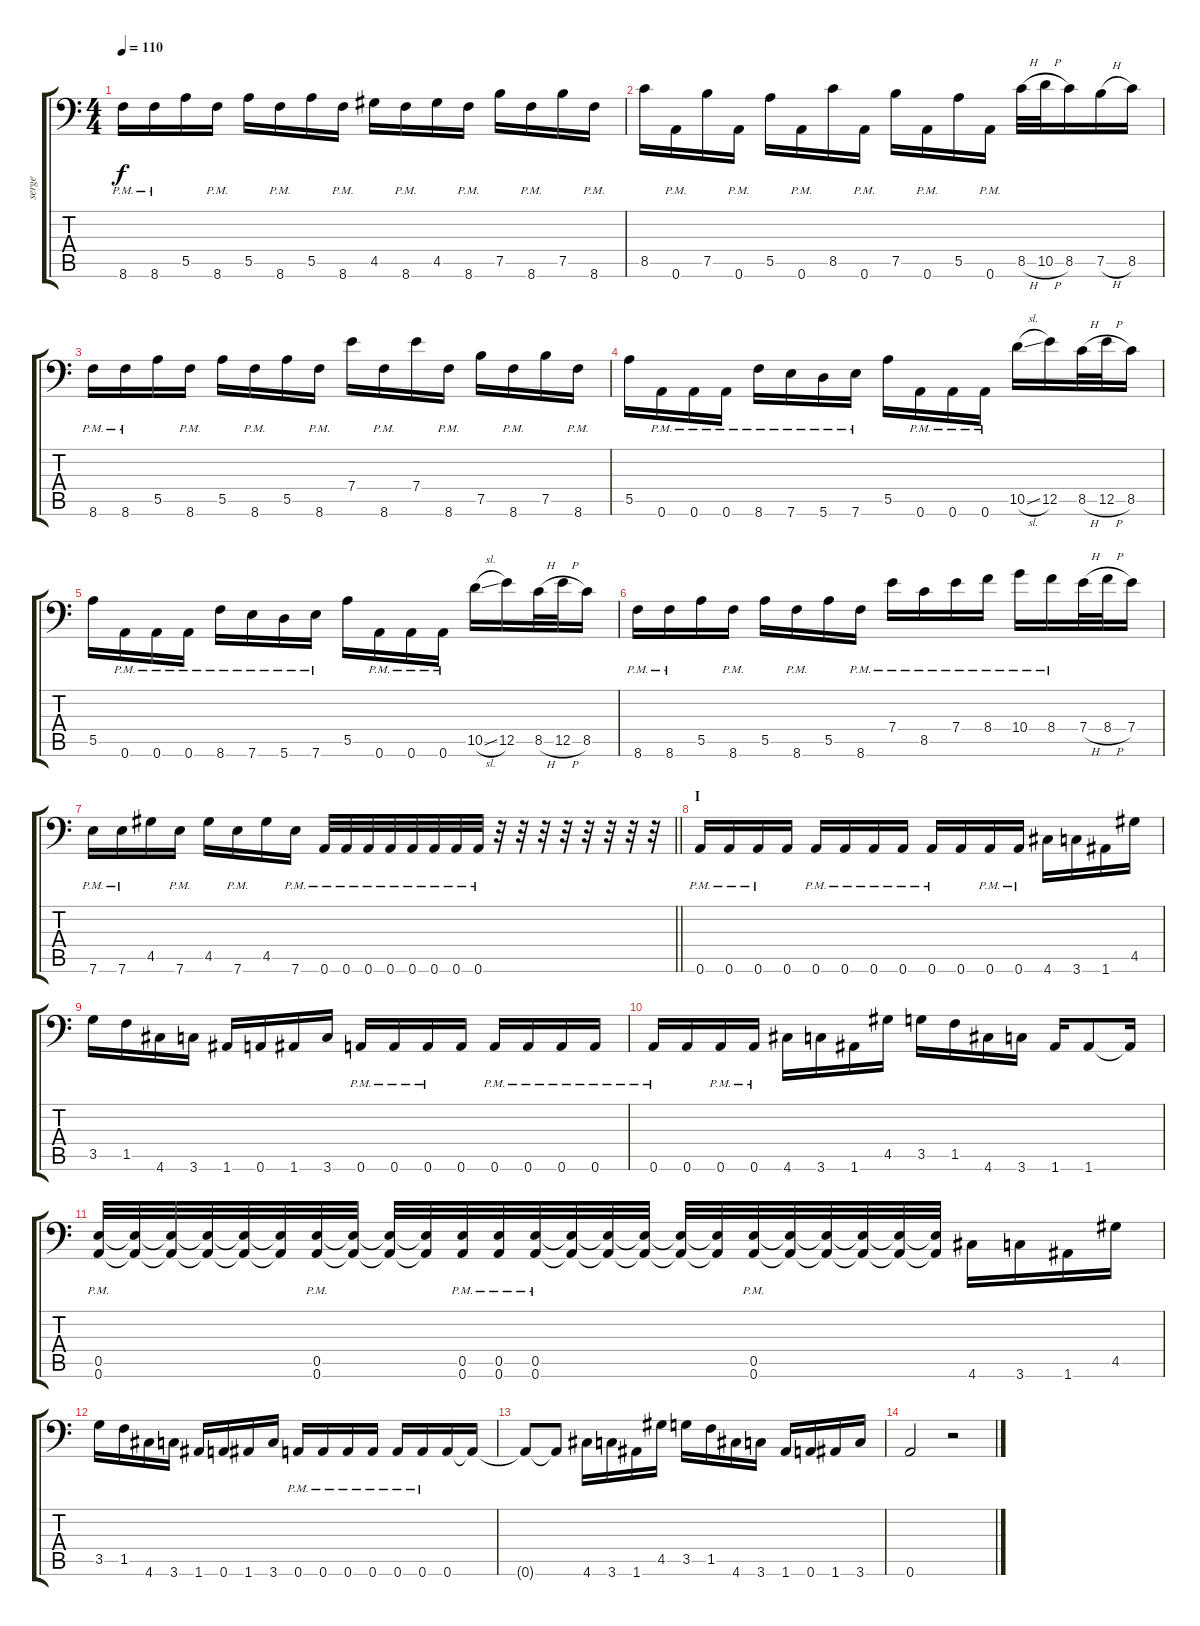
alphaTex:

\track ("serge" "serge") {instrument distortionguitar}
\staff {score tabs}
\tuning (B3 Gb3 D3 A2 E2 A1) {hide}
\ts (4 4)
\tempo 110
\clef f4
\ks c
8.6{pm}.16{dy f} 8.6{pm}.16 5.5.16 8.6{pm}.16 5.5.16 8.6{pm}.16 5.5.16 8.6{pm}.16 4.5.16 8.6{pm}.16 4.5.16 8.6{pm}.16 7.5.16 8.6{pm}.16 7.5.16 8.6{pm}.16 |
8.5.16 0.6{pm}.16 7.5.16 0.6{pm}.16 5.5.16 0.6{pm}.16 8.5.16 0.6{pm}.16 7.5.16 0.6{pm}.16 5.5.16 0.6{pm}.16 8.5{h}.32 10.5{h}.32 8.5.16 7.5{h}.16 8.5.16 |
8.6{pm}.16 8.6{pm}.16 5.5.16 8.6{pm}.16 5.5.16 8.6{pm}.16 5.5.16 8.6{pm}.16 7.4.16 8.6{pm}.16 7.4.16 8.6{pm}.16 7.5.16 8.6{pm}.16 7.5.16 8.6{pm}.16 |
5.5.16 0.6{pm}.16 0.6{pm}.16 0.6{pm}.16 8.6{pm}.16 7.6{pm}.16 5.6{pm}.16 7.6{pm}.16 5.5.16 0.6{pm}.16 0.6{pm}.16 0.6{pm}.16 10.5{sl}.16 12.5.16 8.5{h}.32 12.5{h}.32 8.5.16 |
5.5.16 0.6{pm}.16 0.6{pm}.16 0.6{pm}.16 8.6{pm}.16 7.6{pm}.16 5.6{pm}.16 7.6{pm}.16 5.5.16 0.6{pm}.16 0.6{pm}.16 0.6{pm}.16 10.5{sl}.16 12.5.16 8.5{h}.32 12.5{h}.32 8.5.16 |
8.6{pm}.16 8.6{pm}.16 5.5.16 8.6{pm}.16 5.5.16 8.6{pm}.16 5.5.16 8.6{pm}.16 7.4{pm}.16 8.5{pm}.16 7.4{pm}.16 8.4{pm}.16 10.4{pm}.16 8.4{pm}.16 7.4{h}.32 8.4{h}.32 7.4.16 |
\barLineRight lightlight
7.6{pm}.16 7.6{pm}.16 4.5.16 7.6{pm}.16 4.5.16 7.6{pm}.16 4.5.16 7.6{pm}.16 0.6{pm}.32 0.6{pm}.32 0.6{pm}.32 0.6{pm}.32 0.6{pm}.32 0.6{pm}.32 0.6{pm}.32 0.6{pm}.32 r.32 r.32 r.32 r.32 r.32 r.32 r.32 r.32 |
\section ("" "I")
0.6{pm}.16 0.6{pm}.16 0.6{pm}.16 0.6.16 0.6{pm}.16 0.6{pm}.16 0.6{pm}.16 0.6{pm}.16 0.6{pm}.16 0.6.16 0.6{pm}.16 0.6{pm}.16 4.6.16 3.6.16 1.6.16 4.5.16 |
3.5.16 1.5.16 4.6.16 3.6.16 1.6.16 0.6.16 1.6.16 3.6.16 0.6{pm}.16 0.6{pm}.16 0.6{pm}.16 0.6.16 0.6{pm}.16 0.6{pm}.16 0.6{pm}.16 0.6{pm}.16 |
0.6{pm}.16 0.6.16 0.6{pm}.16 0.6{pm}.16 4.6.16 3.6.16 1.6.16 4.5.16 3.5.16 1.5.16 4.6.16 3.6.16 1.6.16 1.6.8 1.6{t}.16 |
(0.5 0.6{pm}).32 (0.5{t} 0.6{t}).32 (0.5{t} 0.6{t}).32 (0.5{t} 0.6{t}).32 (0.5{t} 0.6{t}).32 (0.5{t} 0.6{t}).32 (0.5 0.6{pm}).32 (0.5{t} 0.6{t}).32 (0.5{t} 0.6{t}).32 (0.5{t} 0.6{t}).32 (0.5 0.6{pm}).32 (0.5 0.6{pm}).32 (0.5 0.6{pm}).32 (0.5{t} 0.6{t}).32 (0.5{t} 0.6{t}).32 (0.5{t} 0.6{t}).32 (0.5{t} 0.6{t}).32 (0.5{t} 0.6{t}).32 (0.5 0.6{pm}).32 (0.5{t} 0.6{t}).32 (0.5{t} 0.6{t}).32 (0.5{t} 0.6{t}).32 (0.5{t} 0.6{t}).32 (0.5{t} 0.6{t}).32 4.6.16 3.6.16 1.6.16 4.5.16 |
3.5.16 1.5.16 4.6.16 3.6.16 1.6.16 0.6.16 1.6.16 3.6.16 0.6{pm}.16 0.6{pm}.16 0.6{pm}.16 0.6{pm}.16 0.6{pm}.16 0.6{pm}.16 0.6.16 0.6{t}.16 |
0.6{t}.8 0.6{t}.8 4.6.16 3.6.16 1.6.16 4.5.16 3.5.16 1.5.16 4.6.16 3.6.16 1.6.16 0.6.16 1.6.16 3.6.16 |
0.6.2 r.2
